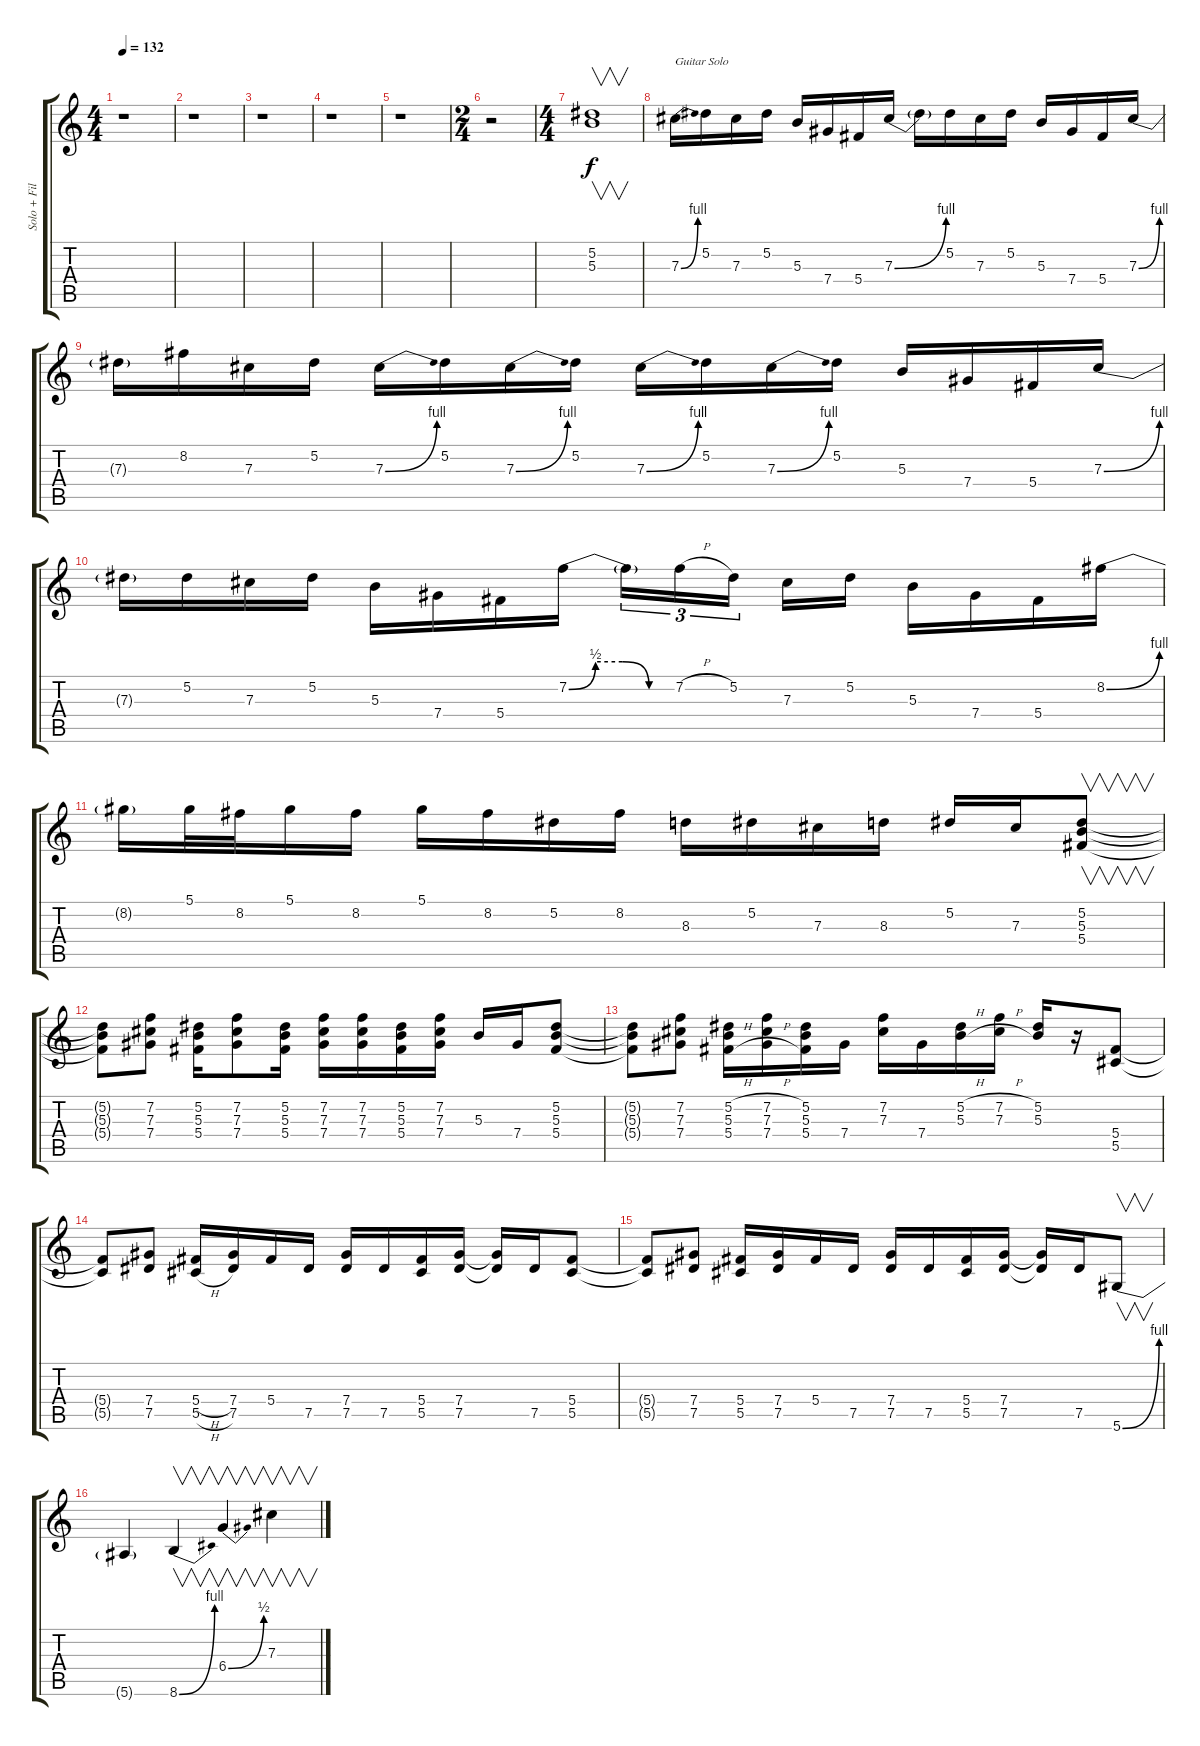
\track ("Solo + Fills" "Solo + Fil") {instrument distortionguitar}
\staff {score tabs}
\tuning (Eb4 Bb3 Gb3 Db3 Ab2 Eb2) {hide}
\ts (4 4)
\tempo 132
\clef g2
\ks c
r.1{dy f} |
r.1 |
r.1 |
r.1 |
r.1 |
\ts (2 4)
r.2 |
\ts (4 4)
(5.2 5.3).1{v} |
7.3{be (bend 0 0 60 4)}.16{txt "Guitar Solo"} 5.2.16 7.3.16 5.2.16 5.3.16 7.4.16 5.4.16 7.3{be (bend 0 0 60 4)}.16 7.3{t}.16 5.2.16 7.3.16 5.2.16 5.3.16 7.4.16 5.4.16 7.3{be (bend 0 0 60 4)}.16 |
7.3{t}.16 8.2.16 7.3.16 5.2.16 7.3{be (bend 0 0 60 4)}.16 5.2.16 7.3{be (bend 0 0 60 4)}.16 5.2.16 7.3{be (bend 0 0 60 4)}.16 5.2.16 7.3{be (bend 0 0 60 4)}.16 5.2.16 5.3.16 7.4.16 5.4.16 7.3{be (bend 0 0 60 4)}.16 |
7.3{t}.16 5.2.16 7.3.16 5.2.16 5.3.16 7.4.16 5.4.16 7.2{be (custom 0 0 15 2 30 2 45 0 60 0)}.16 7.2{t}.16{tu (3 2)} 7.2{h}.16{tu (3 2)} 5.2.16{tu (3 2)} 7.3.16 5.2.16 5.3.16 7.4.16 5.4.16 8.2{be (bend 0 0 60 4)}.16 |
8.2{t}.16 5.1.32 8.2.32 5.1.16 8.2.16 5.1.16 8.2.16 5.2.16 8.2.16 8.3.16 5.2.16 7.3.16 8.3.16 5.2.16 7.3.16 (5.2 5.3 5.4).8{v} |
(5.2{t} 5.3{t} 5.4{t}).8 (7.2 7.3 7.4).8 (5.2 5.3 5.4).16 (7.2 7.3 7.4).8 (5.2 5.3 5.4).16 (7.2 7.3 7.4).16 (7.2 7.3 7.4).16 (5.2 5.3 5.4).16 (7.2 7.3 7.4).16 5.3.16 7.4.16 (5.2 5.3 5.4).8 |
(5.2{t} 5.3{t} 5.4{t}).8 (7.2 7.3 7.4).8 (5.2{h} 5.3{h} 5.4{h}).16 (7.2{h} 7.3{h} 7.4{h}).16 (5.2 5.3 5.4).16 7.4.16 (7.2 7.3).16 7.4.16 (5.2{h} 5.3{h}).16 (7.2{h} 7.3{h}).16 (5.2 5.3).16 r.16 (5.4 5.5).8 |
(5.4{t} 5.5{t}).8 (7.4 7.5).8 (5.4{h} 5.5{h}).16 (7.4 7.5).16 5.4.16 7.5.16 (7.4 7.5).16 7.5.16 (5.4 5.5).16 (7.4 7.5).16 (7.4{t} 7.5{t}).16 7.5.16 (5.4 5.5).8 |
(5.4{t} 5.5{t}).8 (7.4 7.5).8 (5.4 5.5).16 (7.4 7.5).16 5.4.16 7.5.16 (7.4 7.5).16 7.5.16 (5.4 5.5).16 (7.4 7.5).16 (7.4{t} 7.5{t}).16 7.5.16 5.6{be (bend 0 0 60 4)}.8{v} |
5.6{t}.4 8.6{be (bend 0 0 60 4)}.4{v} 6.4{be (bend 0 0 60 2)}.4{v} 7.3.4{v}
